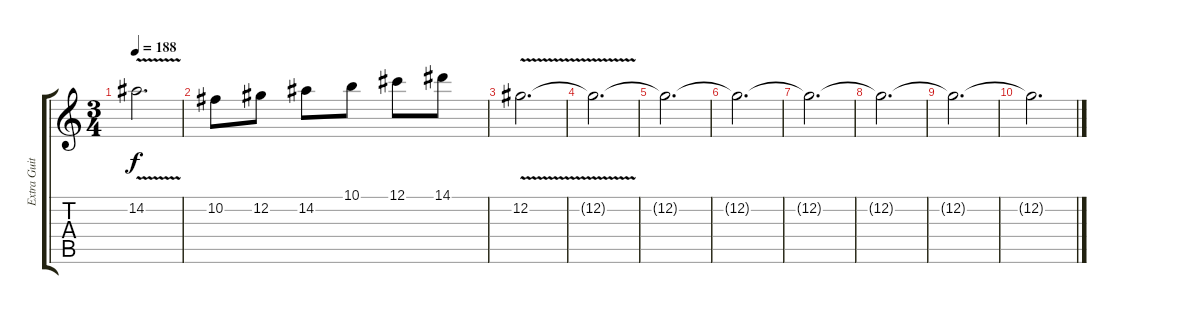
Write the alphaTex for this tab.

\track ("Extra Guitar 2" "Extra Guit") {instrument overdrivenguitar}
\staff {score tabs}
\tuning (Db4 Ab3 E3 B2 Gb2 Db2) {hide}
\ts (3 4)
\tempo 188
\clef g2
\ks c
14.2{v}.2{d dy f} |
10.2.8 12.2.8 14.2.8 10.1.8 12.1.8 14.1.8 |
12.2{v}.2{d} |
12.2{t}.2{d} |
12.2{t}.2{d} |
12.2{t}.2{d} |
12.2{t}.2{d volume 0} |
12.2{t}.2{d} |
12.2{t}.2{d} |
12.2{t}.2{d}
